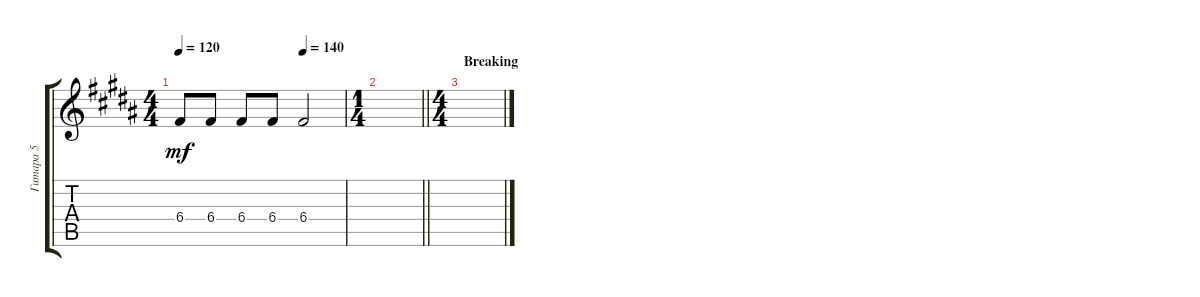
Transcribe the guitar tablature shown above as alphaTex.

\track ("Гитара 5" "Гитара 5") {instrument acousticguitarsteel}
\staff {score tabs}
\tuning (D4 A3 F3 C3 G2 D2) {hide}
\ts (4 4)
\tempo 120
\tempo (140 0.75)
\clef g2
\ks g#minor
6.4.8{dy mf} 6.4.8 6.4.8 6.4.8 6.4.2 |
\ts (1 4)
\barLineRight lightlight
|
\ts (4 4)
\section ("" "Breaking")
